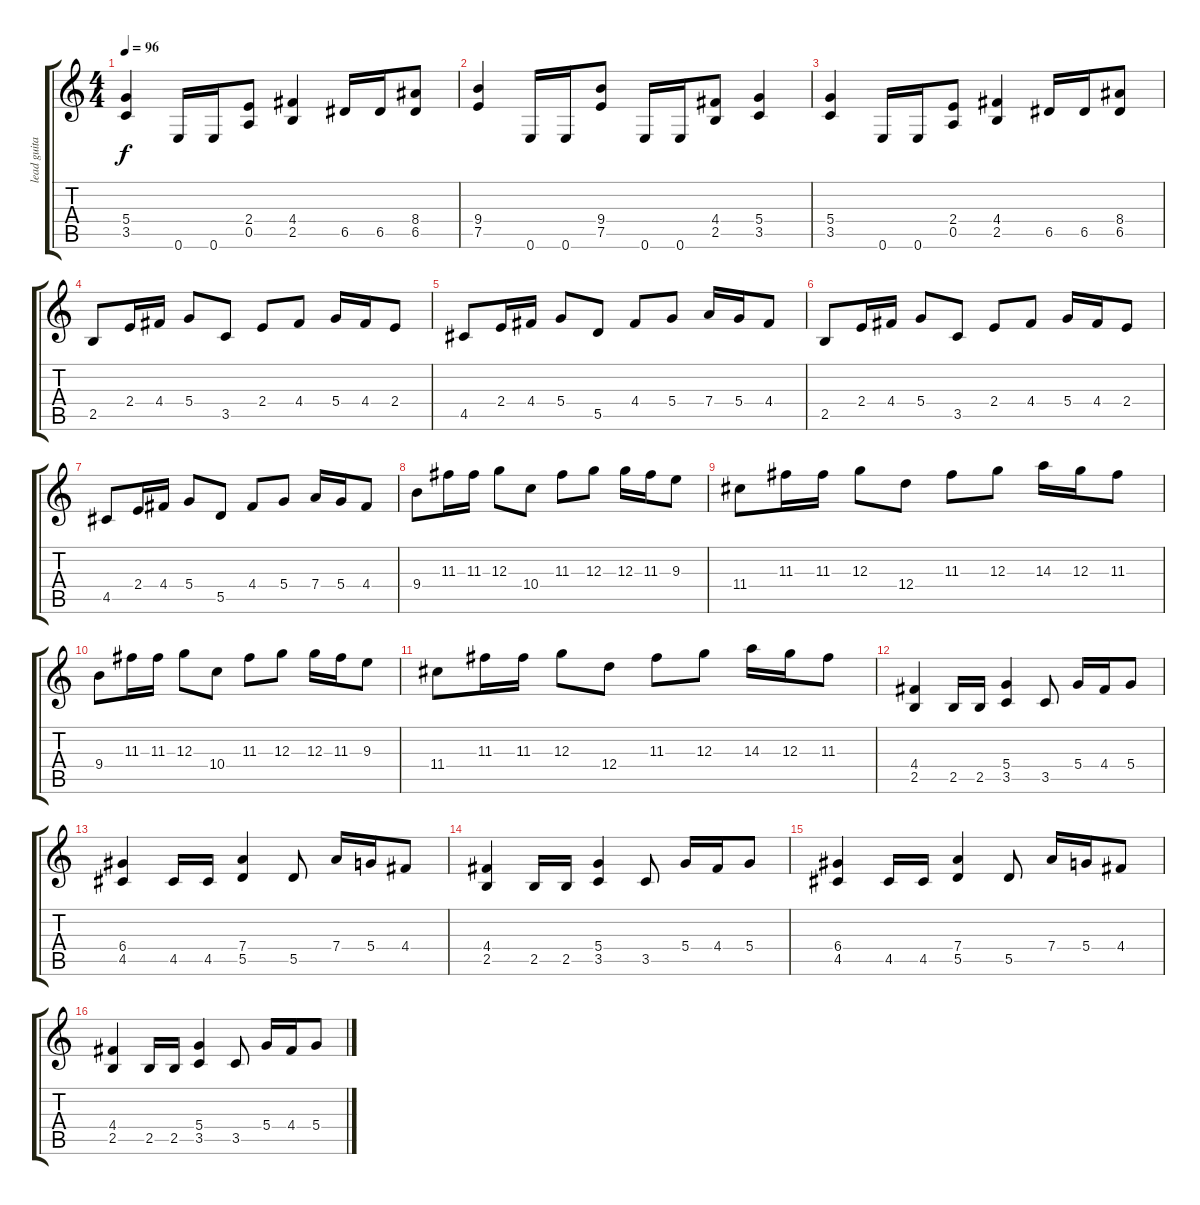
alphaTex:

\track ("lead guitar" "lead guita") {instrument distortionguitar}
\staff {score tabs}
\tuning (E4 B3 G3 D3 A2 E2) {hide}
\ts (4 4)
\tempo 96
\clef g2
\ks c
(5.4 3.5).4{dy f} 0.6.16 0.6.16 (2.4 0.5).8 (4.4 2.5).4 6.5.16 6.5.16 (8.4 6.5).8 |
(9.4 7.5).4 0.6.16 0.6.16 (9.4 7.5).8 0.6.16 0.6.16 (4.4 2.5).8 (5.4 3.5).4 |
(5.4 3.5).4 0.6.16 0.6.16 (2.4 0.5).8 (4.4 2.5).4 6.5.16 6.5.16 (8.4 6.5).8 |
2.5.8 2.4.16 4.4.16 5.4.8 3.5.8 2.4.8 4.4.8 5.4.16 4.4.16 2.4.8 |
4.5.8 2.4.16 4.4.16 5.4.8 5.5.8 4.4.8 5.4.8 7.4.16 5.4.16 4.4.8 |
2.5.8 2.4.16 4.4.16 5.4.8 3.5.8 2.4.8 4.4.8 5.4.16 4.4.16 2.4.8 |
4.5.8 2.4.16 4.4.16 5.4.8 5.5.8 4.4.8 5.4.8 7.4.16 5.4.16 4.4.8 |
9.4.8 11.3.16 11.3.16 12.3.8 10.4.8 11.3.8 12.3.8 12.3.16 11.3.16 9.3.8 |
11.4.8 11.3.16 11.3.16 12.3.8 12.4.8 11.3.8 12.3.8 14.3.16 12.3.16 11.3.8 |
9.4.8 11.3.16 11.3.16 12.3.8 10.4.8 11.3.8 12.3.8 12.3.16 11.3.16 9.3.8 |
11.4.8 11.3.16 11.3.16 12.3.8 12.4.8 11.3.8 12.3.8 14.3.16 12.3.16 11.3.8 |
(4.4 2.5).4 2.5.16 2.5.16 (5.4 3.5).4 3.5.8 5.4.16 4.4.16 5.4.8 |
(6.4 4.5).4 4.5.16 4.5.16 (7.4 5.5).4 5.5.8 7.4.16 5.4.16 4.4.8 |
(4.4 2.5).4 2.5.16 2.5.16 (5.4 3.5).4 3.5.8 5.4.16 4.4.16 5.4.8 |
(6.4 4.5).4 4.5.16 4.5.16 (7.4 5.5).4 5.5.8 7.4.16 5.4.16 4.4.8 |
(4.4 2.5).4 2.5.16 2.5.16 (5.4 3.5).4 3.5.8 5.4.16 4.4.16 5.4.8
